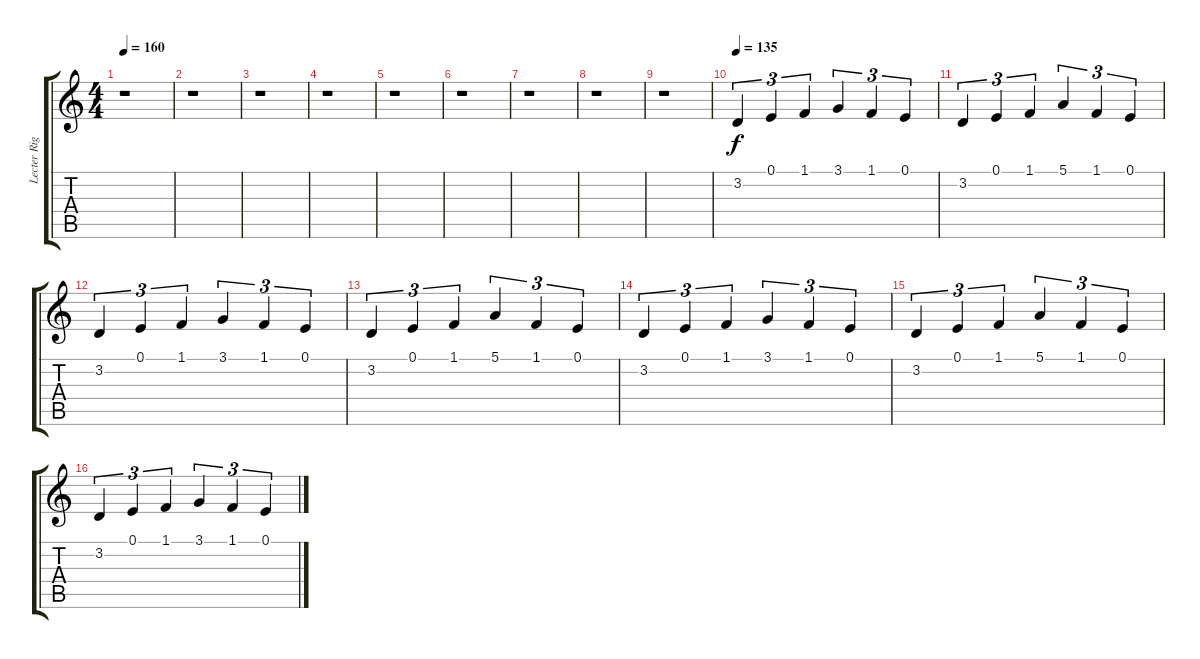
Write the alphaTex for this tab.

\track ("Lecter Right" "Lecter Rig") {instrument brightacousticpiano}
\staff {score tabs}
\tuning (E4 B3 G3 D3 A2 E2) {hide}
\ts (4 4)
\tempo 160
\clef g2
\ks c
r.1{dy f} |
r.1 |
r.1 |
r.1 |
r.1 |
r.1 |
r.1 |
r.1 |
r.1 |
\tempo 135
3.2.4{tu (3 2)} 0.1.4{tu (3 2)} 1.1.4{tu (3 2)} 3.1.4{tu (3 2)} 1.1.4{tu (3 2)} 0.1.4{tu (3 2)} |
3.2.4{tu (3 2)} 0.1.4{tu (3 2)} 1.1.4{tu (3 2)} 5.1.4{tu (3 2)} 1.1.4{tu (3 2)} 0.1.4{tu (3 2)} |
3.2.4{tu (3 2)} 0.1.4{tu (3 2)} 1.1.4{tu (3 2)} 3.1.4{tu (3 2)} 1.1.4{tu (3 2)} 0.1.4{tu (3 2)} |
3.2.4{tu (3 2)} 0.1.4{tu (3 2)} 1.1.4{tu (3 2)} 5.1.4{tu (3 2)} 1.1.4{tu (3 2)} 0.1.4{tu (3 2)} |
3.2.4{tu (3 2)} 0.1.4{tu (3 2)} 1.1.4{tu (3 2)} 3.1.4{tu (3 2)} 1.1.4{tu (3 2)} 0.1.4{tu (3 2)} |
3.2.4{tu (3 2)} 0.1.4{tu (3 2)} 1.1.4{tu (3 2)} 5.1.4{tu (3 2)} 1.1.4{tu (3 2)} 0.1.4{tu (3 2)} |
3.2.4{tu (3 2)} 0.1.4{tu (3 2)} 1.1.4{tu (3 2)} 3.1.4{tu (3 2)} 1.1.4{tu (3 2)} 0.1.4{tu (3 2)}
